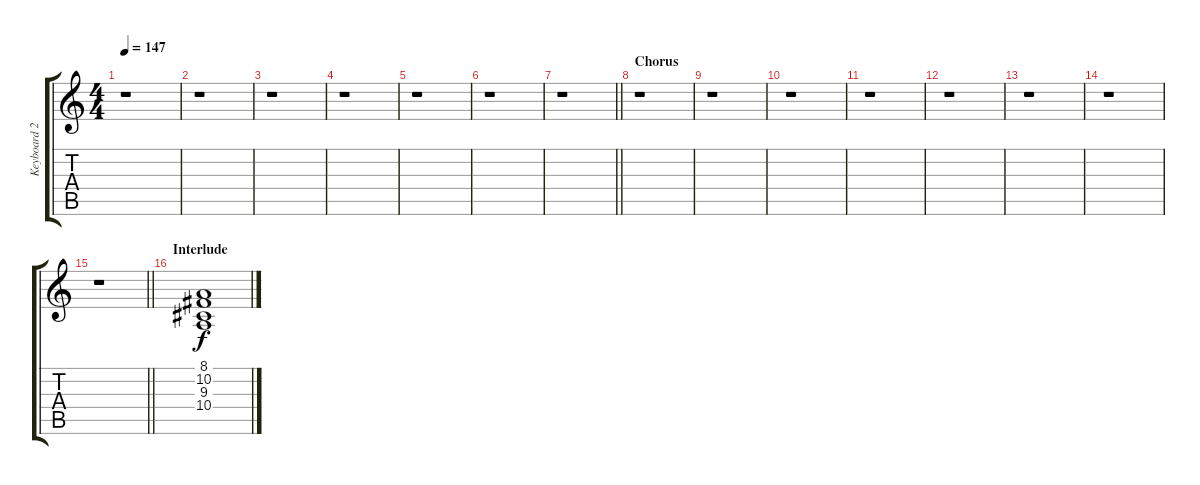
\track ("Keyboard 2" "Keyboard 2") {instrument stringensemble1}
\staff {score tabs}
\tuning (Db4 Ab3 E3 B2 Gb2 Db2) {hide}
\ts (4 4)
\tempo 147
\clef g2
\ks c
r.1{dy f} |
r.1 |
r.1 |
r.1 |
r.1 |
r.1 |
\barLineRight lightlight
r.1 |
\section ("" "Chorus")
r.1 |
r.1 |
r.1 |
r.1 |
r.1 |
r.1 |
r.1 |
\barLineRight lightlight
r.1 |
\section ("" "Interlude")
(8.1 10.2 9.3 10.4).1{volume 11 instrument stringensemble1}
